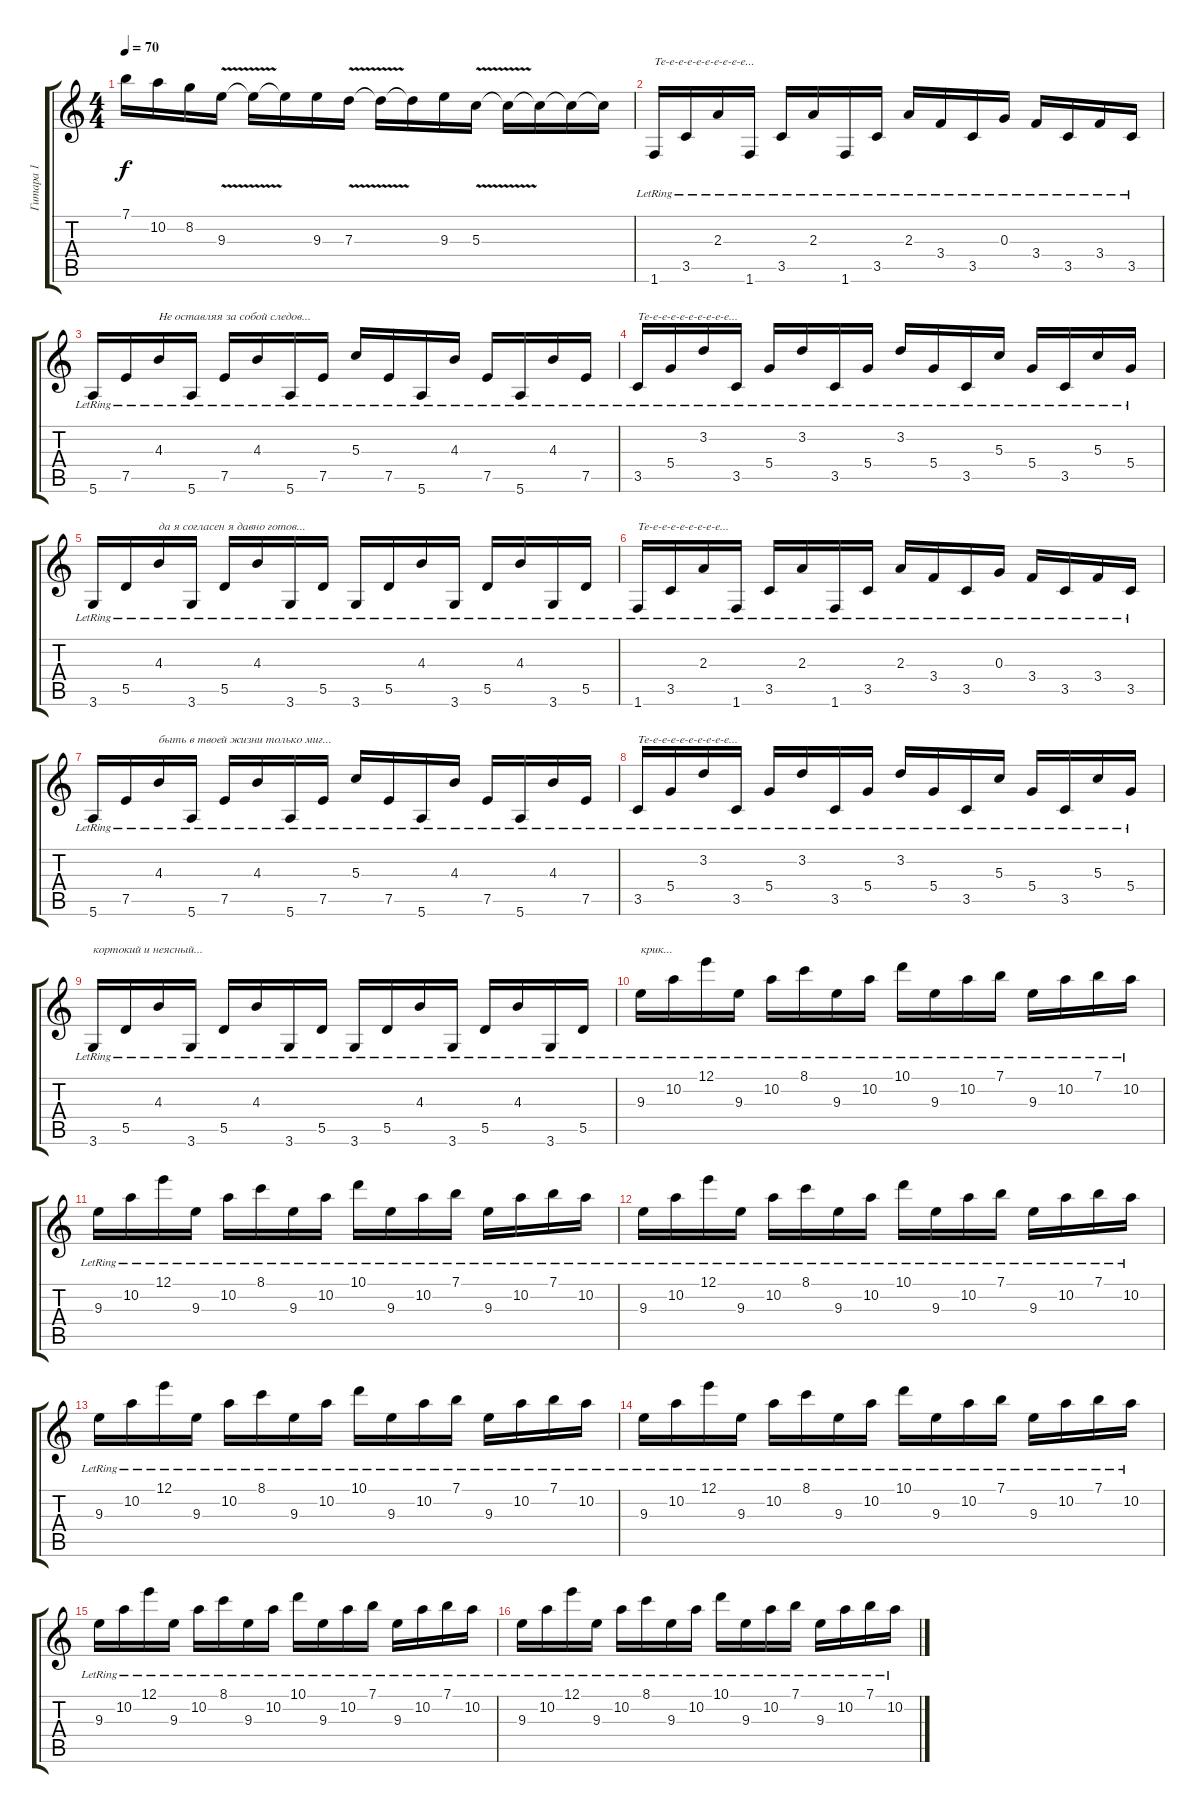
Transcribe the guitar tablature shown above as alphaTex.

\track ("Гитара 1" "Гитара 1") {instrument acousticguitarsteel}
\staff {score tabs}
\tuning (E4 B3 G3 D3 A2 E2) {hide}
\ts (4 4)
\tempo 70
\clef g2
\ks c
7.1.16{dy f} 10.2.16 8.2.16 9.3{v}.16 9.3{t}.16 9.3{t}.16 9.3.16 7.3{v}.16 7.3{t}.16 7.3{t}.16 9.3.16 5.3{v}.16 5.3{t}.16 5.3{t}.16 5.3{t}.16 5.3{t}.16 |
1.6{lr}.16{txt "Те-е-е-е-е-е-е-е-е-е..."} 3.5{lr}.16 2.3{lr}.16 1.6{lr}.16 3.5{lr}.16 2.3{lr}.16 1.6{lr}.16 3.5{lr}.16 2.3{lr}.16 3.4{lr}.16 3.5{lr}.16 0.3{lr}.16 3.4{lr}.16 3.5{lr}.16 3.4{lr}.16 3.5{lr}.16 |
5.6{lr}.16 7.5{lr}.16 4.3{lr}.16{txt "Не оставляя за собой следов..."} 5.6{lr}.16 7.5{lr}.16 4.3{lr}.16 5.6{lr}.16 7.5{lr}.16 5.3{lr}.16 7.5{lr}.16 5.6{lr}.16 4.3{lr}.16 7.5{lr}.16 5.6{lr}.16 4.3{lr}.16 7.5{lr}.16 |
3.5{lr}.16{txt "Те-е-е-е-е-е-е-е-е-е..."} 5.4{lr}.16 3.2{lr}.16 3.5{lr}.16 5.4{lr}.16 3.2{lr}.16 3.5{lr}.16 5.4{lr}.16 3.2{lr}.16 5.4{lr}.16 3.5{lr}.16 5.3{lr}.16 5.4{lr}.16 3.5{lr}.16 5.3{lr}.16 5.4{lr}.16 |
3.6{lr}.16 5.5{lr}.16 4.3{lr}.16{txt "да я согласен я давно готов..."} 3.6{lr}.16 5.5{lr}.16 4.3{lr}.16 3.6{lr}.16 5.5{lr}.16 3.6{lr}.16 5.5{lr}.16 4.3{lr}.16 3.6{lr}.16 5.5{lr}.16 4.3{lr}.16 3.6{lr}.16 5.5{lr}.16 |
1.6{lr}.16{txt "Те-е-е-е-е-е-е-е-е..."} 3.5{lr}.16 2.3{lr}.16 1.6{lr}.16 3.5{lr}.16 2.3{lr}.16 1.6{lr}.16 3.5{lr}.16 2.3{lr}.16 3.4{lr}.16 3.5{lr}.16 0.3{lr}.16 3.4{lr}.16 3.5{lr}.16 3.4{lr}.16 3.5{lr}.16 |
5.6{lr}.16 7.5{lr}.16 4.3{lr}.16{txt "быть в твоей жизни только миг..."} 5.6{lr}.16 7.5{lr}.16 4.3{lr}.16 5.6{lr}.16 7.5{lr}.16 5.3{lr}.16 7.5{lr}.16 5.6{lr}.16 4.3{lr}.16 7.5{lr}.16 5.6{lr}.16 4.3{lr}.16 7.5{lr}.16 |
3.5{lr}.16{txt "Те-е-е-е-е-е-е-е-е-е..."} 5.4{lr}.16 3.2{lr}.16 3.5{lr}.16 5.4{lr}.16 3.2{lr}.16 3.5{lr}.16 5.4{lr}.16 3.2{lr}.16 5.4{lr}.16 3.5{lr}.16 5.3{lr}.16 5.4{lr}.16 3.5{lr}.16 5.3{lr}.16 5.4{lr}.16 |
3.6{lr}.16{txt "кортокий и неясный..."} 5.5{lr}.16 4.3{lr}.16 3.6{lr}.16 5.5{lr}.16 4.3{lr}.16 3.6{lr}.16 5.5{lr}.16 3.6{lr}.16 5.5{lr}.16 4.3{lr}.16 3.6{lr}.16 5.5{lr}.16 4.3{lr}.16 3.6{lr}.16 5.5{lr}.16 |
9.3{lr}.16{txt "крик..."} 10.2{lr}.16 12.1{lr}.16 9.3{lr}.16 10.2{lr}.16 8.1{lr}.16 9.3{lr}.16 10.2{lr}.16 10.1{lr}.16 9.3{lr}.16 10.2{lr}.16 7.1{lr}.16 9.3{lr}.16 10.2{lr}.16 7.1{lr}.16 10.2{lr}.16 |
9.3{lr}.16 10.2{lr}.16 12.1{lr}.16 9.3{lr}.16 10.2{lr}.16 8.1{lr}.16 9.3{lr}.16 10.2{lr}.16 10.1{lr}.16 9.3{lr}.16 10.2{lr}.16 7.1{lr}.16 9.3{lr}.16 10.2{lr}.16 7.1{lr}.16 10.2{lr}.16 |
9.3{lr}.16 10.2{lr}.16 12.1{lr}.16 9.3{lr}.16 10.2{lr}.16 8.1{lr}.16 9.3{lr}.16 10.2{lr}.16 10.1{lr}.16 9.3{lr}.16 10.2{lr}.16 7.1{lr}.16 9.3{lr}.16 10.2{lr}.16 7.1{lr}.16 10.2{lr}.16 |
9.3{lr}.16 10.2{lr}.16 12.1{lr}.16 9.3{lr}.16 10.2{lr}.16 8.1{lr}.16 9.3{lr}.16 10.2{lr}.16 10.1{lr}.16 9.3{lr}.16 10.2{lr}.16 7.1{lr}.16 9.3{lr}.16 10.2{lr}.16 7.1{lr}.16 10.2{lr}.16 |
9.3{lr}.16 10.2{lr}.16 12.1{lr}.16 9.3{lr}.16 10.2{lr}.16 8.1{lr}.16 9.3{lr}.16 10.2{lr}.16 10.1{lr}.16 9.3{lr}.16 10.2{lr}.16 7.1{lr}.16 9.3{lr}.16 10.2{lr}.16 7.1{lr}.16 10.2{lr}.16 |
9.3{lr}.16 10.2{lr}.16 12.1{lr}.16 9.3{lr}.16 10.2{lr}.16 8.1{lr}.16 9.3{lr}.16 10.2{lr}.16 10.1{lr}.16 9.3{lr}.16 10.2{lr}.16 7.1{lr}.16 9.3{lr}.16 10.2{lr}.16 7.1{lr}.16 10.2{lr}.16 |
9.3{lr}.16 10.2{lr}.16 12.1{lr}.16 9.3{lr}.16 10.2{lr}.16 8.1{lr}.16 9.3{lr}.16 10.2{lr}.16 10.1{lr}.16 9.3{lr}.16 10.2{lr}.16 7.1{lr}.16 9.3{lr}.16 10.2{lr}.16 7.1{lr}.16 10.2{lr}.16
